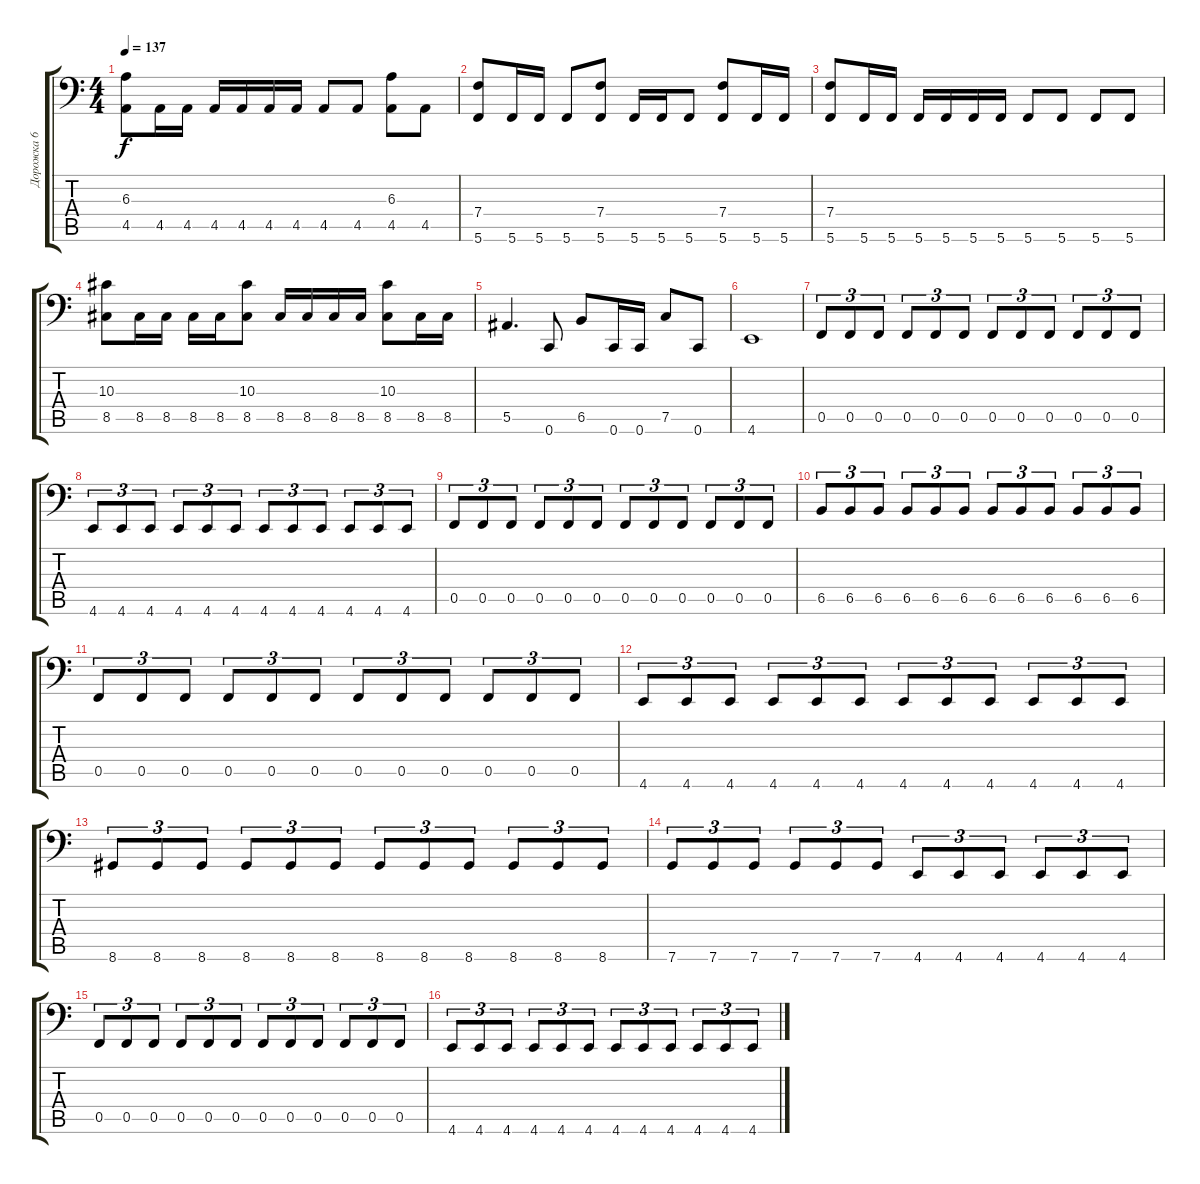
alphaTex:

\track ("Дорожка 6" "Дорожка 6") {instrument electricbassfinger}
\staff {score tabs}
\tuning (C3 G2 Eb2 Bb1 F1 C1) {hide}
\ts (4 4)
\tempo 137
\clef f4
\ks c
(6.3 4.5).8{dy f} 4.5.16 4.5.16 4.5.16 4.5.16 4.5.16 4.5.16 4.5.8 4.5.8 (6.3 4.5).8 4.5.8 |
(7.4 5.6).8 5.6.16 5.6.16 5.6.8 (7.4 5.6).8 5.6.16 5.6.16 5.6.8 (7.4 5.6).8 5.6.16 5.6.16 |
(7.4 5.6).8 5.6.16 5.6.16 5.6.16 5.6.16 5.6.16 5.6.16 5.6.8 5.6.8 5.6.8 5.6.8 |
(10.3 8.5).8 8.5.16 8.5.16 8.5.16 8.5.16 (10.3 8.5).8 8.5.16 8.5.16 8.5.16 8.5.16 (10.3 8.5).8 8.5.16 8.5.16 |
5.5.4{d} 0.6.8 6.5.8 0.6.16 0.6.16 7.5.8 0.6.8 |
4.6.1 |
0.5.8{tu (3 2)} 0.5.8{tu (3 2)} 0.5.8{tu (3 2)} 0.5.8{tu (3 2)} 0.5.8{tu (3 2)} 0.5.8{tu (3 2)} 0.5.8{tu (3 2)} 0.5.8{tu (3 2)} 0.5.8{tu (3 2)} 0.5.8{tu (3 2)} 0.5.8{tu (3 2)} 0.5.8{tu (3 2)} |
4.6.8{tu (3 2)} 4.6.8{tu (3 2)} 4.6.8{tu (3 2)} 4.6.8{tu (3 2)} 4.6.8{tu (3 2)} 4.6.8{tu (3 2)} 4.6.8{tu (3 2)} 4.6.8{tu (3 2)} 4.6.8{tu (3 2)} 4.6.8{tu (3 2)} 4.6.8{tu (3 2)} 4.6.8{tu (3 2)} |
0.5.8{tu (3 2)} 0.5.8{tu (3 2)} 0.5.8{tu (3 2)} 0.5.8{tu (3 2)} 0.5.8{tu (3 2)} 0.5.8{tu (3 2)} 0.5.8{tu (3 2)} 0.5.8{tu (3 2)} 0.5.8{tu (3 2)} 0.5.8{tu (3 2)} 0.5.8{tu (3 2)} 0.5.8{tu (3 2)} |
6.5.8{tu (3 2)} 6.5.8{tu (3 2)} 6.5.8{tu (3 2)} 6.5.8{tu (3 2)} 6.5.8{tu (3 2)} 6.5.8{tu (3 2)} 6.5.8{tu (3 2)} 6.5.8{tu (3 2)} 6.5.8{tu (3 2)} 6.5.8{tu (3 2)} 6.5.8{tu (3 2)} 6.5.8{tu (3 2)} |
0.5.8{tu (3 2)} 0.5.8{tu (3 2)} 0.5.8{tu (3 2)} 0.5.8{tu (3 2)} 0.5.8{tu (3 2)} 0.5.8{tu (3 2)} 0.5.8{tu (3 2)} 0.5.8{tu (3 2)} 0.5.8{tu (3 2)} 0.5.8{tu (3 2)} 0.5.8{tu (3 2)} 0.5.8{tu (3 2)} |
4.6.8{tu (3 2)} 4.6.8{tu (3 2)} 4.6.8{tu (3 2)} 4.6.8{tu (3 2)} 4.6.8{tu (3 2)} 4.6.8{tu (3 2)} 4.6.8{tu (3 2)} 4.6.8{tu (3 2)} 4.6.8{tu (3 2)} 4.6.8{tu (3 2)} 4.6.8{tu (3 2)} 4.6.8{tu (3 2)} |
8.6.8{tu (3 2)} 8.6.8{tu (3 2)} 8.6.8{tu (3 2)} 8.6.8{tu (3 2)} 8.6.8{tu (3 2)} 8.6.8{tu (3 2)} 8.6.8{tu (3 2)} 8.6.8{tu (3 2)} 8.6.8{tu (3 2)} 8.6.8{tu (3 2)} 8.6.8{tu (3 2)} 8.6.8{tu (3 2)} |
7.6.8{tu (3 2)} 7.6.8{tu (3 2)} 7.6.8{tu (3 2)} 7.6.8{tu (3 2)} 7.6.8{tu (3 2)} 7.6.8{tu (3 2)} 4.6.8{tu (3 2)} 4.6.8{tu (3 2)} 4.6.8{tu (3 2)} 4.6.8{tu (3 2)} 4.6.8{tu (3 2)} 4.6.8{tu (3 2)} |
0.5.8{tu (3 2)} 0.5.8{tu (3 2)} 0.5.8{tu (3 2)} 0.5.8{tu (3 2)} 0.5.8{tu (3 2)} 0.5.8{tu (3 2)} 0.5.8{tu (3 2)} 0.5.8{tu (3 2)} 0.5.8{tu (3 2)} 0.5.8{tu (3 2)} 0.5.8{tu (3 2)} 0.5.8{tu (3 2)} |
4.6.8{tu (3 2)} 4.6.8{tu (3 2)} 4.6.8{tu (3 2)} 4.6.8{tu (3 2)} 4.6.8{tu (3 2)} 4.6.8{tu (3 2)} 4.6.8{tu (3 2)} 4.6.8{tu (3 2)} 4.6.8{tu (3 2)} 4.6.8{tu (3 2)} 4.6.8{tu (3 2)} 4.6.8{tu (3 2)}
